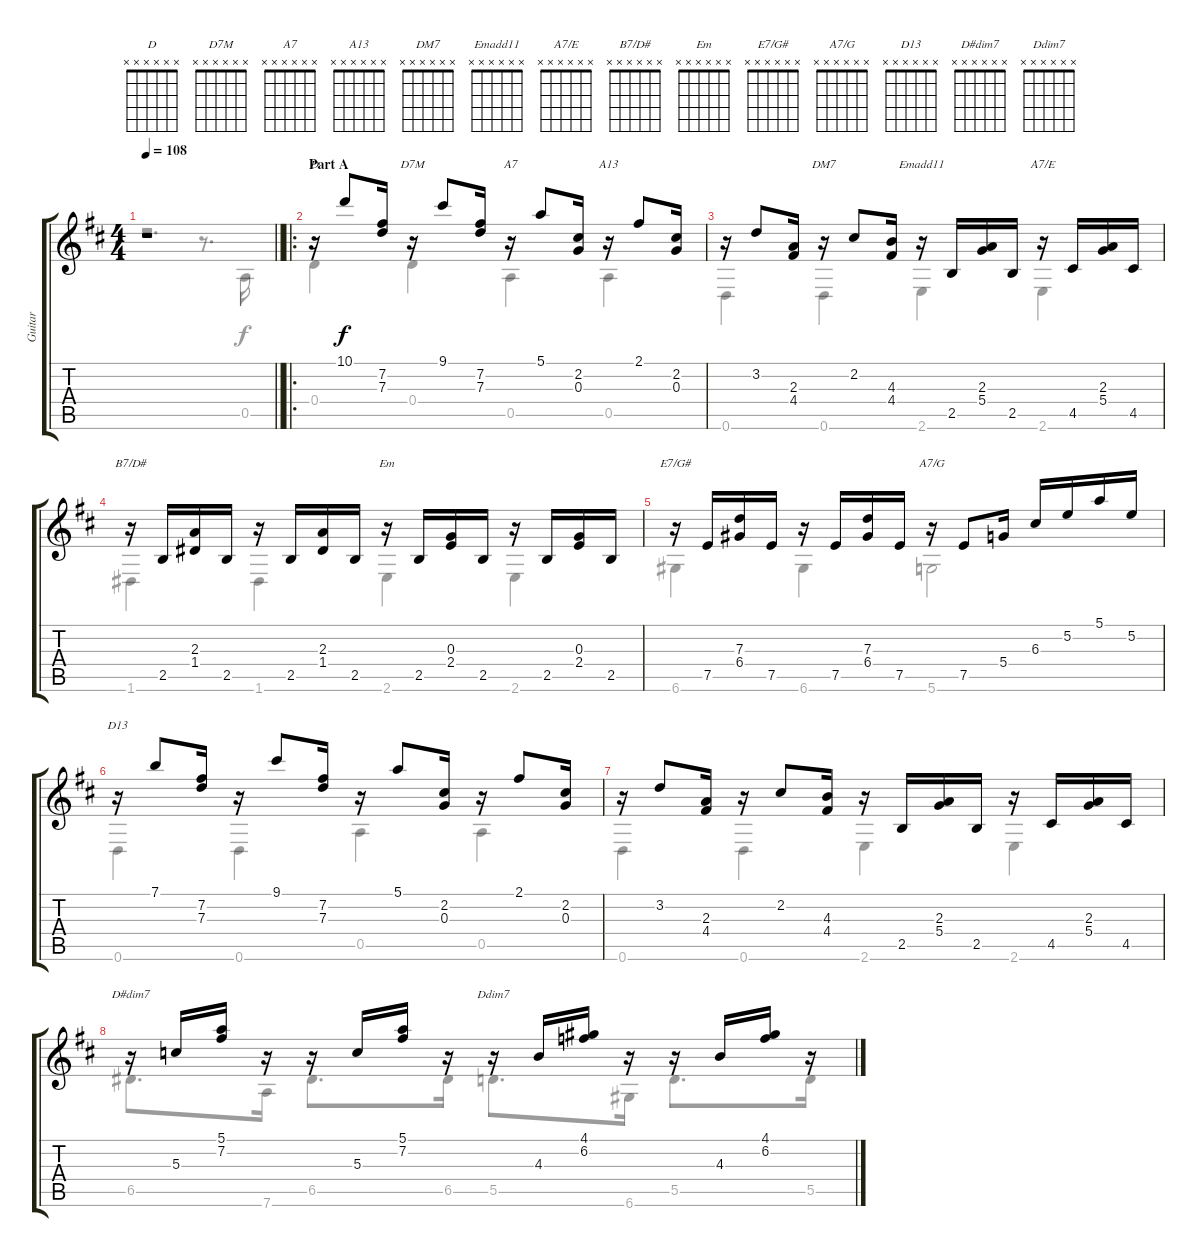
\track ("Guitar" "Guitar") {instrument acousticguitarnylon}
\staff {score tabs}
\tuning (E4 B3 G3 D3 A2 D2) {hide}
\chord ("D" x x x x x x)
\chord ("D7M" x x x x x x)
\chord ("A7" x x x x x x)
\chord ("A13" x x x x x x)
\chord ("DM7" x x x x x x)
\chord ("Emadd11" x x x x x x)
\chord ("A7/E" x x x x x x)
\chord ("B7/D#" x x x x x x)
\chord ("Em" x x x x x x)
\chord ("E7/G#" x x x x x x)
\chord ("A7/G" x x x x x x)
\chord ("D13" x x x x x x)
\chord ("D#dim7" x x x x x x)
\chord ("Ddim7" x x x x x x)
\voice
\ts (4 4)
\tempo 108
\clef g2
\barLineRight lightlight
\ks d
r.1{dy f instrument acousticguitarnylon} |
\ro
\section ("" "Part A")
r.16{ch "D"} 10.1.8 (7.2 7.3).16 r.16{ch "D7M"} 9.1.8 (7.2 7.3).16 r.16{ch "A7"} 5.1.8 (2.2 0.3).16 r.16{ch "A13"} 2.1.8 (2.2 0.3).16 |
r.16 3.2.8 (2.3 4.4).16 r.16{ch "DM7"} 2.2.8 (4.3 4.4).16 r.16{ch "Emadd11"} 2.5.16 (2.3 5.4).16 2.5.16 r.16{ch "A7/E"} 4.5.16 (2.3 5.4).16 4.5.16 |
r.16{ch "B7/D#"} 2.5.16 (2.3 1.4).16 2.5.16 r.16 2.5.16 (2.3 1.4).16 2.5.16 r.16{ch "Em"} 2.5.16 (0.3 2.4).16 2.5.16 r.16 2.5.16 (0.3 2.4).16 2.5.16 |
r.16{ch "E7/G#"} 7.5.16 (7.3 6.4).16 7.5.16 r.16 7.5.16 (7.3 6.4).16 7.5.16 r.16{ch "A7/G"} 7.5.8 5.4.16 6.3.16 5.2.16 5.1.16 5.2.16 |
r.16{ch "D13"} 7.1.8 (7.2 7.3).16 r.16 9.1.8 (7.2 7.3).16 r.16 5.1.8 (2.2 0.3).16 r.16 2.1.8 (2.2 0.3).16 |
r.16 3.2.8 (2.3 4.4).16 r.16 2.2.8 (4.3 4.4).16 r.16 2.5.16 (2.3 5.4).16 2.5.16 r.16 4.5.16 (2.3 5.4).16 4.5.16 |
r.16{ch "D#dim7"} 5.3.16 (5.1 7.2).16 r.16 r.16 5.3.16 (5.1 7.2).16 r.16 r.16{ch "Ddim7"} 4.3.16 (4.1 6.2).16 r.16 r.16 4.3.16 (4.1 6.2).16 r.16
\voice
\clef g2
\ottava regular
\simile none
\barLineRight lightlight
\ks d
r.2{d dy f} r.8{d} 0.5.16 |
0.4.4 0.4.4 0.5.4 0.5.4 |
0.6.4 0.6.4 2.6.4 2.6.4 |
1.6.4 1.6.4 2.6.4 2.6.4 |
6.6.4 6.6.4 5.6.2 |
0.6.4 0.6.4 0.5.4 0.5.4 |
0.6.4 0.6.4 2.6.4 2.6.4 |
6.5.8{d} 7.6.16 6.5.8{d} 6.5.16 5.5.8{d} 6.6.16 5.5.8{d} 5.5.16
